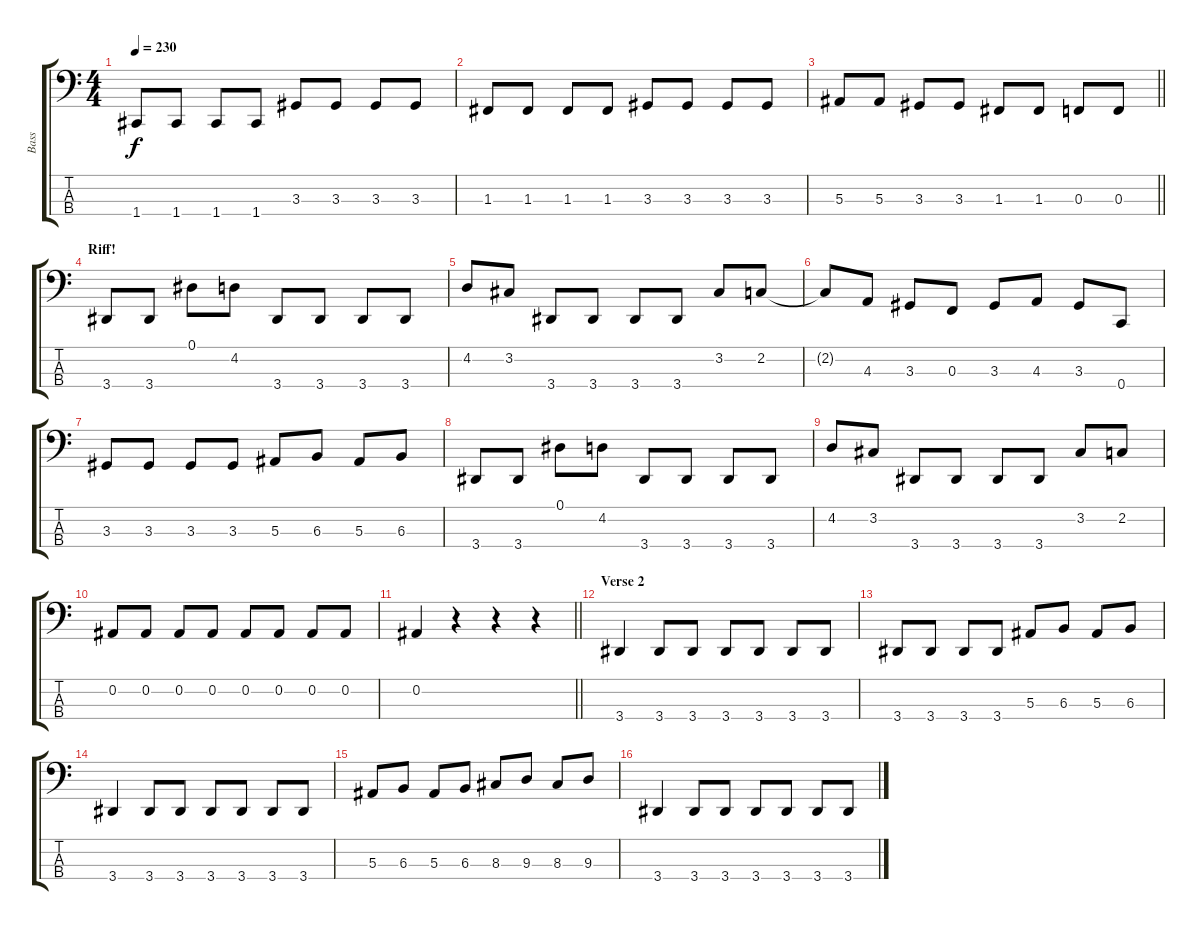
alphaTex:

\track ("Bass" "Bass") {instrument electricbasspick}
\staff {score tabs}
\tuning (Eb2 Bb1 F1 C1) {hide}
\ts (4 4)
\tempo 230
\clef f4
\ks c
1.4.8{dy f} 1.4.8 1.4.8 1.4.8 3.3.8 3.3.8 3.3.8 3.3.8 |
1.3.8 1.3.8 1.3.8 1.3.8 3.3.8 3.3.8 3.3.8 3.3.8 |
\barLineRight lightlight
5.3.8 5.3.8 3.3.8 3.3.8 1.3.8 1.3.8 0.3.8 0.3.8 |
\section ("" "Riff!")
3.4.8 3.4.8 0.1.8 4.2.8 3.4.8 3.4.8 3.4.8 3.4.8 |
4.2.8 3.2.8 3.4.8 3.4.8 3.4.8 3.4.8 3.2.8 2.2.8 |
2.2{t}.8 4.3.8 3.3.8 0.3.8 3.3.8 4.3.8 3.3.8 0.4.8 |
3.3.8 3.3.8 3.3.8 3.3.8 5.3.8 6.3.8 5.3.8 6.3.8 |
3.4.8 3.4.8 0.1.8 4.2.8 3.4.8 3.4.8 3.4.8 3.4.8 |
4.2.8 3.2.8 3.4.8 3.4.8 3.4.8 3.4.8 3.2.8 2.2.8 |
0.2.8 0.2.8 0.2.8 0.2.8 0.2.8 0.2.8 0.2.8 0.2.8 |
\barLineRight lightlight
0.2.4 r.4 r.4 r.4 |
\section ("" "Verse 2")
3.4.4 3.4.8 3.4.8 3.4.8 3.4.8 3.4.8 3.4.8 |
3.4.8 3.4.8 3.4.8 3.4.8 5.3.8 6.3.8 5.3.8 6.3.8 |
3.4.4 3.4.8 3.4.8 3.4.8 3.4.8 3.4.8 3.4.8 |
5.3.8 6.3.8 5.3.8 6.3.8 8.3.8 9.3.8 8.3.8 9.3.8 |
3.4.4 3.4.8 3.4.8 3.4.8 3.4.8 3.4.8 3.4.8
